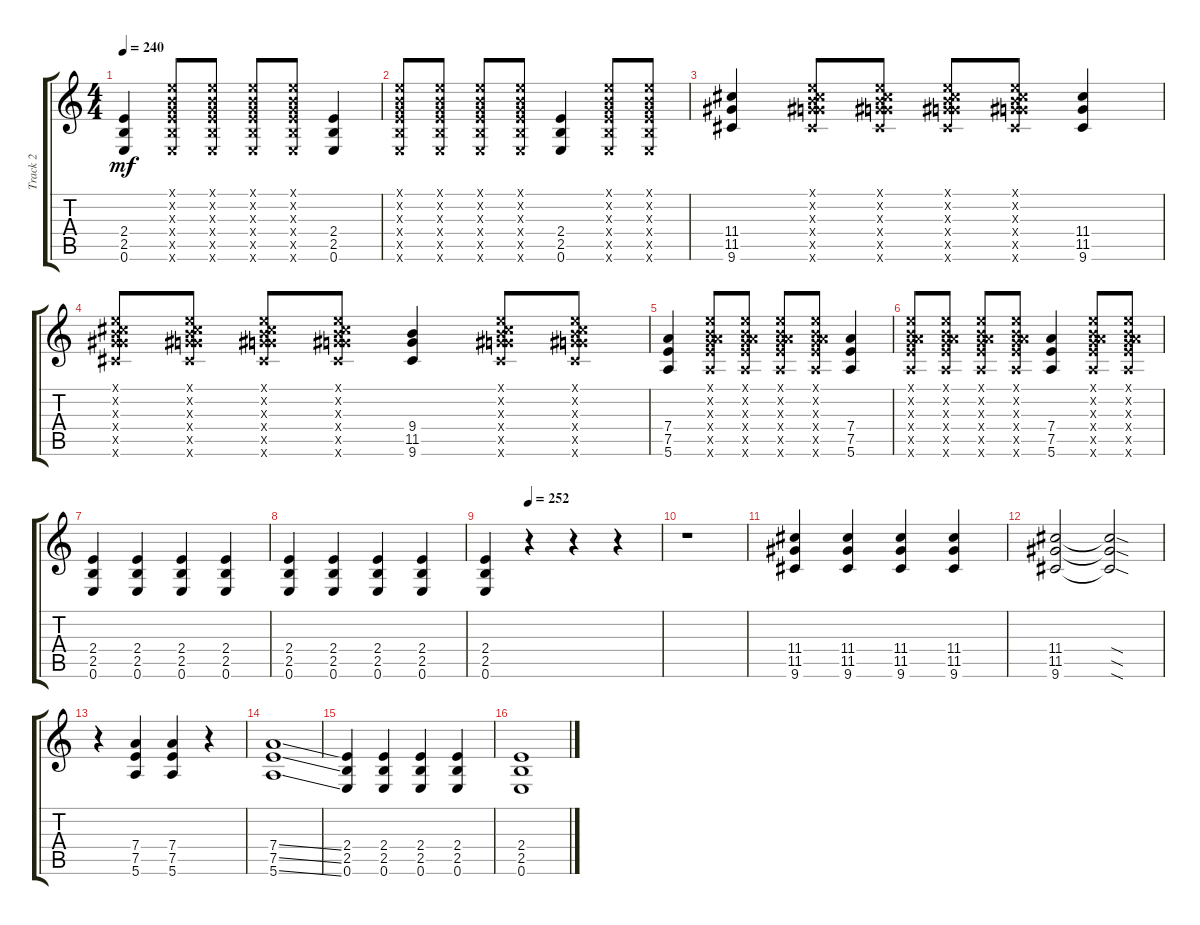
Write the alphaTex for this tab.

\track ("Track 2" "Track 2") {instrument distortionguitar}
\staff {score tabs}
\tuning (E4 B3 G3 D3 A2 E2) {hide}
\ts (4 4)
\tempo 240
\clef g2
\ks c
(2.4 2.5 0.6).4{dy mf} (0.1{x} 0.2{x} 0.3{x} 2.4{x} 2.5{x} 0.6{x}).8 (0.1{x} 0.2{x} 0.3{x} 2.4{x} 2.5{x} 0.6{x}).8 (0.1{x} 0.2{x} 0.3{x} 2.4{x} 2.5{x} 0.6{x}).8 (0.1{x} 0.2{x} 0.3{x} 2.4{x} 2.5{x} 0.6{x}).8 (2.4 2.5 0.6).4 |
(0.1{x} 0.2{x} 0.3{x} 2.4{x} 2.5{x} 0.6{x}).8 (0.1{x} 0.2{x} 0.3{x} 2.4{x} 2.5{x} 0.6{x}).8 (0.1{x} 0.2{x} 0.3{x} 2.4{x} 2.5{x} 0.6{x}).8 (0.1{x} 0.2{x} 0.3{x} 2.4{x} 2.5{x} 0.6{x}).8 (2.4 2.5 0.6).4 (0.1{x} 0.2{x} 0.3{x} 2.4{x} 2.5{x} 0.6{x}).8 (0.1{x} 0.2{x} 0.3{x} 2.4{x} 2.5{x} 0.6{x}).8 |
(11.4 11.5 9.6).4 (0.1{x} 0.2{x} 0.3{x} 11.4{x} 11.5{x} 9.6{x}).8 (0.1{x} 0.2{x} 0.3{x} 11.4{x} 11.5{x} 9.6{x}).8 (0.1{x} 0.2{x} 0.3{x} 11.4{x} 11.5{x} 9.6{x}).8 (0.1{x} 0.2{x} 0.3{x} 11.4{x} 11.5{x} 9.6{x}).8 (11.4 11.5 9.6).4 |
(0.1{x} 0.2{x} 0.3{x} 11.4{x} 11.5{x} 9.6{x}).8 (0.1{x} 0.2{x} 0.3{x} 11.4{x} 11.5{x} 9.6{x}).8 (0.1{x} 0.2{x} 0.3{x} 11.4{x} 11.5{x} 9.6{x}).8 (0.1{x} 0.2{x} 0.3{x} 11.4{x} 11.5{x} 9.6{x}).8 (9.4 11.5 9.6).4 (0.1{x} 0.2{x} 0.3{x} 11.4{x} 11.5{x} 9.6{x}).8 (0.1{x} 0.2{x} 0.3{x} 11.4{x} 11.5{x} 9.6{x}).8 |
(7.4 7.5 5.6).4 (0.1{x} 0.2{x} 0.3{x} 7.4{x} 7.5{x} 5.6{x}).8 (0.1{x} 0.2{x} 0.3{x} 7.4{x} 7.5{x} 5.6{x}).8 (0.1{x} 0.2{x} 0.3{x} 7.4{x} 7.5{x} 5.6{x}).8 (0.1{x} 0.2{x} 0.3{x} 7.4{x} 7.5{x} 5.6{x}).8 (7.4 7.5 5.6).4 |
(0.1{x} 0.2{x} 0.3{x} 7.4{x} 7.5{x} 5.6{x}).8 (0.1{x} 0.2{x} 0.3{x} 7.4{x} 7.5{x} 5.6{x}).8 (0.1{x} 0.2{x} 0.3{x} 7.4{x} 7.5{x} 5.6{x}).8 (0.1{x} 0.2{x} 0.3{x} 7.4{x} 7.5{x} 5.6{x}).8 (7.4 7.5 5.6).4 (0.1{x} 0.2{x} 0.3{x} 7.4{x} 7.5{x} 5.6{x}).8 (0.1{x} 0.2{x} 0.3{x} 7.4{x} 7.5{x} 5.6{x}).8 |
(2.4 2.5 0.6).4 (2.4 2.5 0.6).4{volume 10} (2.4 2.5 0.6).4{volume 13} (2.4 2.5 0.6).4 |
(2.4 2.5 0.6).4 (2.4 2.5 0.6).4 (2.4 2.5 0.6).4 (2.4 2.5 0.6).4 |
\tempo (252 0.25)
(2.4 2.5 0.6).4 r.4 r.4 r.4 |
r.1 |
(11.4 11.5 9.6).4{balance 11} (11.4 11.5 9.6).4 (11.4 11.5 9.6).4 (11.4 11.5 9.6).4 |
(11.4 11.5 9.6).2 (11.4{sod t} 11.5{sod t} 9.6{sod t}).2 |
r.4 (7.4 7.5 5.6).4 (7.4 7.5 5.6).4 r.4 |
(7.4{ss} 7.5{ss} 5.6{ss}).1 |
(2.4 2.5 0.6).4 (2.4 2.5 0.6).4 (2.4 2.5 0.6).4 (2.4 2.5 0.6).4 |
(2.4 2.5 0.6).1
